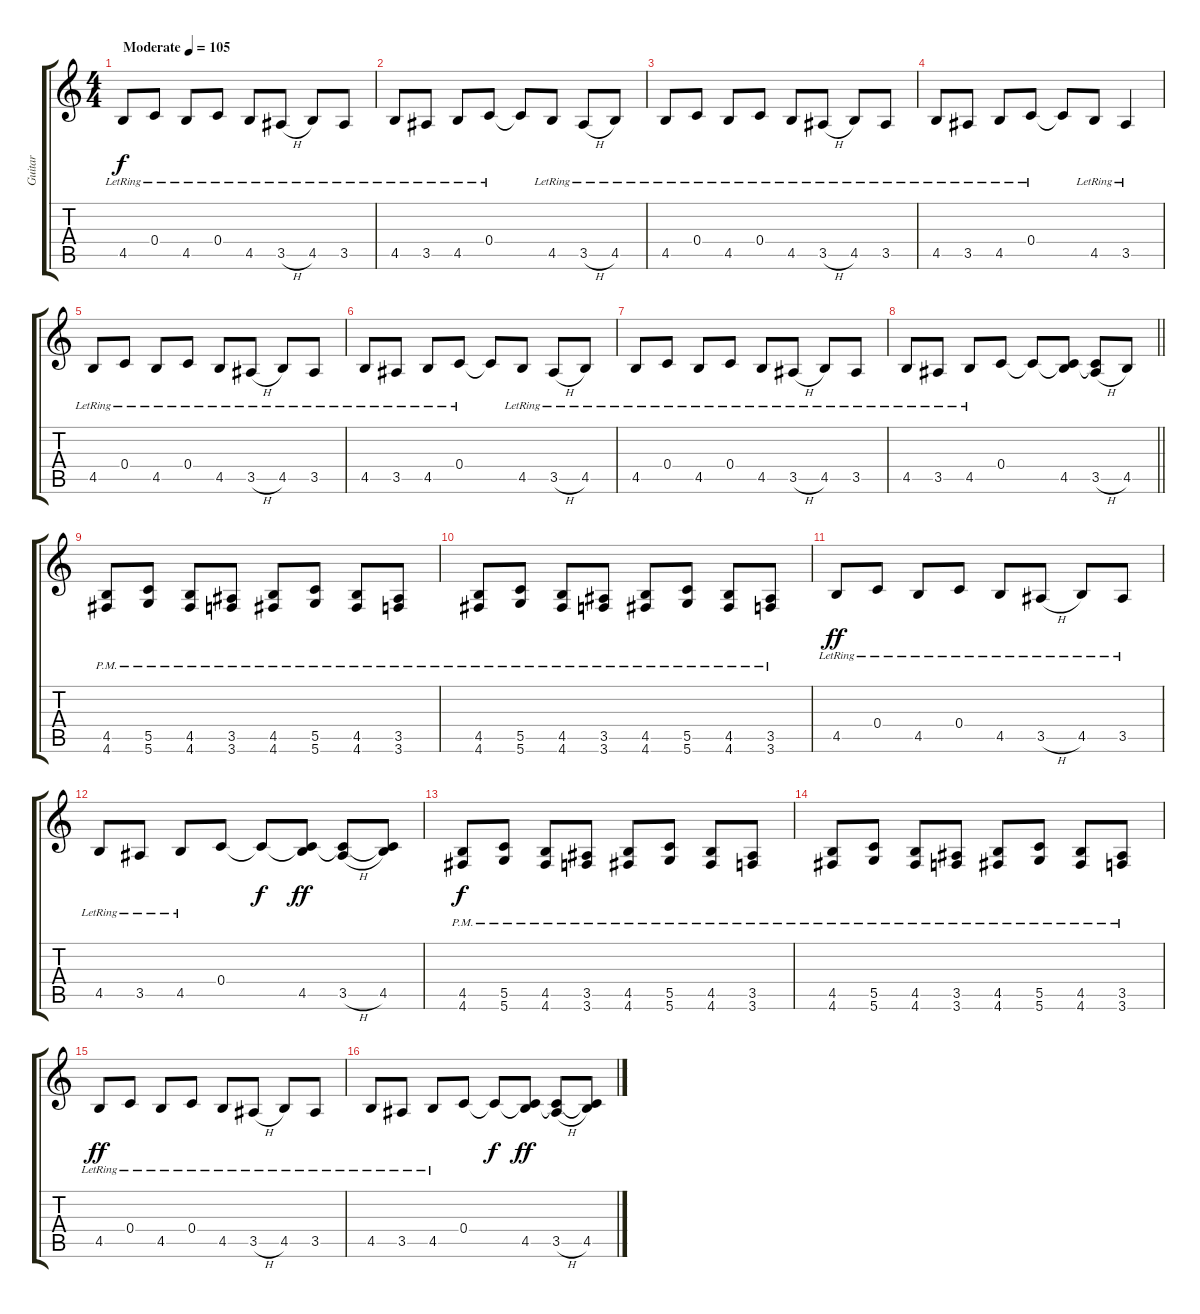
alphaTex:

\track ("Guitar" "Guitar") {instrument electricguitarclean}
\staff {score tabs}
\tuning (D4 A3 F3 C3 G2 D2) {hide}
\ts (4 4)
\tempo (105 "Moderate")
\clef g2
\ks c
4.5{lr}.8{dy f instrument electricguitarclean} 0.4{lr}.8 4.5{lr}.8 0.4{lr}.8 4.5{lr}.8 3.5{h lr}.8 4.5{lr}.8 3.5{lr}.8 |
4.5{lr}.8 3.5{lr}.8 4.5{lr}.8 0.4{lr}.8 0.4{t}.8 4.5{lr}.8 3.5{h lr}.8 4.5{lr}.8 |
4.5{lr}.8 0.4{lr}.8 4.5{lr}.8 0.4{lr}.8 4.5{lr}.8 3.5{h lr}.8 4.5{lr}.8 3.5{lr}.8 |
4.5{lr}.8 3.5{lr}.8 4.5{lr}.8 0.4{lr}.8 0.4{t}.8 4.5{lr}.8 3.5{lr}.4 |
4.5{lr}.8 0.4{lr}.8 4.5{lr}.8 0.4{lr}.8 4.5{lr}.8 3.5{h lr}.8 4.5{lr}.8 3.5{lr}.8 |
4.5{lr}.8 3.5{lr}.8 4.5{lr}.8 0.4{lr}.8 0.4{t}.8 4.5{lr}.8 3.5{h lr}.8 4.5{lr}.8 |
4.5{lr}.8 0.4{lr}.8 4.5{lr}.8 0.4{lr}.8 4.5{lr}.8 3.5{h lr}.8 4.5{lr}.8 3.5{lr}.8 |
\barLineRight lightlight
4.5{lr}.8 3.5{lr}.8 4.5{lr}.8 0.4.8 0.4{t}.8 (0.4{t} 4.5).8 (0.4{t} 3.5{h}).8 4.5.8 |
\section ("" "")
(4.5{pm} 4.6{pm}).8{instrument overdrivenguitar} (5.5{pm} 5.6{pm}).8 (4.5{pm} 4.6{pm}).8 (3.5{pm} 3.6{pm}).8 (4.5{pm} 4.6{pm}).8 (5.5{pm} 5.6{pm}).8 (4.5{pm} 4.6{pm}).8 (3.5{pm} 3.6{pm}).8 |
(4.5{pm} 4.6{pm}).8 (5.5{pm} 5.6{pm}).8 (4.5{pm} 4.6{pm}).8 (3.5{pm} 3.6{pm}).8 (4.5{pm} 4.6{pm}).8 (5.5{pm} 5.6{pm}).8 (4.5{pm} 4.6{pm}).8 (3.5{pm} 3.6{pm}).8 |
4.5{lr}.8{dy ff instrument electricguitarclean} 0.4{lr}.8 4.5{lr}.8 0.4{lr}.8 4.5{lr}.8 3.5{h lr}.8 4.5{lr}.8 3.5{lr}.8 |
4.5{lr}.8 3.5{lr}.8 4.5{lr}.8 0.4.8 0.4{t}.8{dy f} (0.4{t} 4.5).8{dy ff} (0.4{t} 3.5{h}).8 (0.4{t} 4.5).8 |
(4.5{pm} 4.6{pm}).8{dy f instrument overdrivenguitar} (5.5{pm} 5.6{pm}).8 (4.5{pm} 4.6{pm}).8 (3.5{pm} 3.6{pm}).8 (4.5{pm} 4.6{pm}).8 (5.5{pm} 5.6{pm}).8 (4.5{pm} 4.6{pm}).8 (3.5{pm} 3.6{pm}).8 |
(4.5{pm} 4.6{pm}).8 (5.5{pm} 5.6{pm}).8 (4.5{pm} 4.6{pm}).8 (3.5{pm} 3.6{pm}).8 (4.5{pm} 4.6{pm}).8 (5.5{pm} 5.6{pm}).8 (4.5{pm} 4.6{pm}).8 (3.5{pm} 3.6{pm}).8 |
4.5{lr}.8{dy ff instrument electricguitarclean} 0.4{lr}.8 4.5{lr}.8 0.4{lr}.8 4.5{lr}.8 3.5{h lr}.8 4.5{lr}.8 3.5{lr}.8 |
4.5{lr}.8 3.5{lr}.8 4.5{lr}.8 0.4.8 0.4{t}.8{dy f} (0.4{t} 4.5).8{dy ff} (0.4{t} 3.5{h}).8 (0.4{t} 4.5).8
